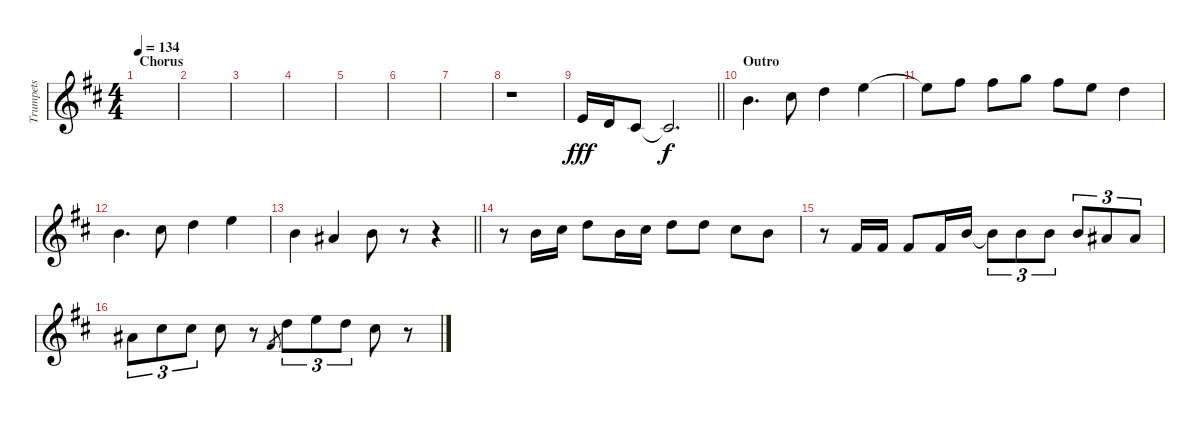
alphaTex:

\track ("Trumpets" "Trumpets") {instrument trumpet}
\staff {score}
\tuning (E4 B3 G3 D3 A2 E2) {hide}
\ts (4 4)
\section ("" "Chorus")
\tempo 134
\clef g2
\ks bminor
|
|
|
|
|
|
|
r.1 |
\barLineRight lightlight
0.1.16{dy fff} 3.2.16 2.2.8 2.2{t}.2{d dy f} |
\section ("" "Outro")
12.2.4{d} 9.1.8 10.1.4 12.1.4 |
12.1{t}.8 14.1.8 14.1.8 15.1.8 14.1.8 12.1.8 10.1.4 |
12.2.4{d} 9.1.8 10.1.4 12.1.4 |
\barLineRight lightlight
12.2.4 11.2.4 12.2.8 r.8 r.4 |
r.8 21.4.16 18.3.16 19.3.8 16.3.16 18.3.16 15.2.8 15.2.8 14.2.8 12.2.8 |
r.8 11.3.16 11.3.16 11.3.8 11.3.16 12.2.16 12.2{t}.8{tu (3 2)} 12.2.8{tu (3 2)} 12.2.8{tu (3 2)} 12.2.8{tu (3 2)} 11.2.8{tu (3 2)} 11.2.8{tu (3 2)} |
11.2.8{tu (3 2)} 9.1.8{tu (3 2)} 9.1.8{tu (3 2)} 9.1.8 r.8 2.1.8{gr} 10.1.8{tu (3 2)} 12.1.8{tu (3 2)} 10.1.8{tu (3 2)} 9.1.8 r.8
